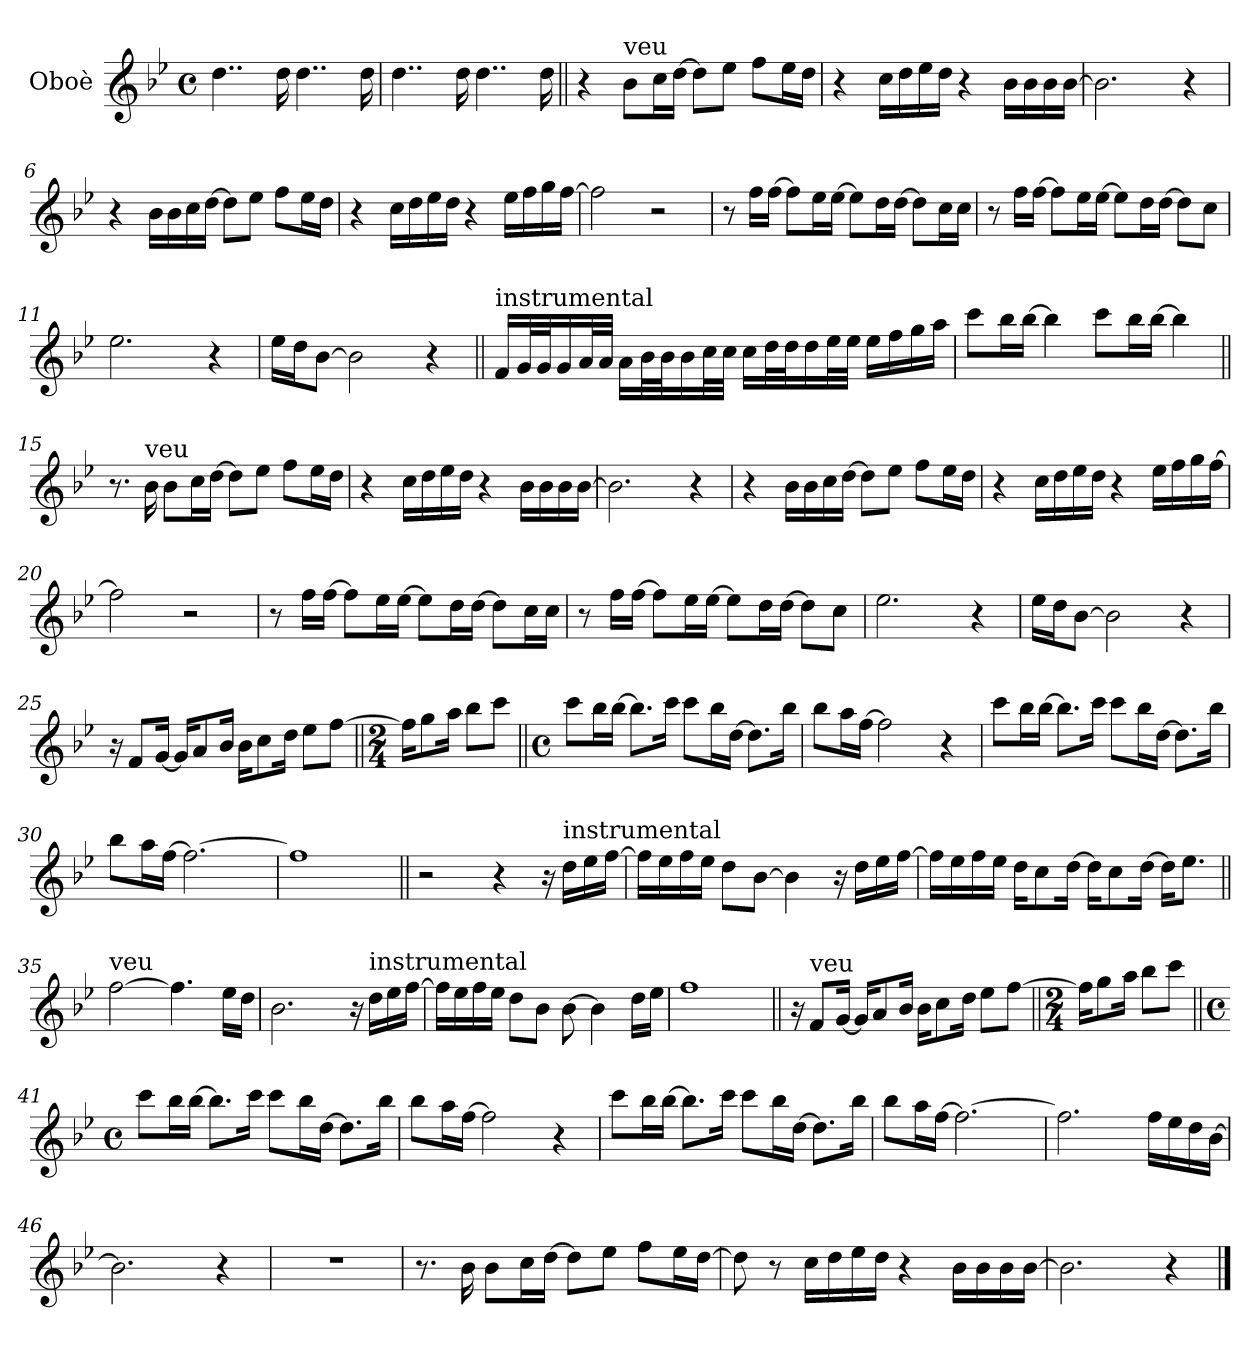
**kern
*part1
*staff1
*I"Oboè
*I'Ob.
*clefG2
*k[b-e-]
*M4/4
*met(c)
=1
4..dd\
16dd\
4..dd\
16dd\
=2
4..dd\
16dd\
4..dd\
16dd\
=3||
4r
!LO:TX:a:t=veu
8b-\L
16cc\L
[16dd\JJ
8dd\L]
8ee-\J
8ff\L
16ee-\L
16dd\JJ
=4
4r
16cc\LL
16dd\
16ee-\
16dd\JJ
4r
16b-\LL
16b-\
16b-\
[16b-\JJ
=5
2.b-\]
4r
=6
4r
16b-\LL
16b-\
16cc\
[16dd\JJ
8dd\L]
8ee-\J
8ff\L
16ee-\L
16dd\JJ
!!LO:LB:g=z
=7
4r
16cc\LL
16dd\
16ee-\
16dd\JJ
4r
16ee-\LL
16ff\
16gg\
[16ff\JJ
=8
2ff\]
2r
=9
8r
16ff\LL
[16ff\JJ
8ff\L]
16ee-\L
[16ee-\JJ
8ee-\L]
16dd\L
[16dd\JJ
8dd\L]
16cc\L
16cc\JJ
=10
8r
16ff\LL
[16ff\JJ
8ff\L]
16ee-\L
[16ee-\JJ
8ee-\L]
16dd\L
[16dd\JJ
8dd\L]
8cc\J
=11
2.ee-\
4r
=12
16ee-\LL
16dd\J
[8b-\J
2b-\]
4r
!!LO:LB:g=z
=13||
!LO:TX:a:t=instrumental
16f/LL
32g/L
32g/J
16g/
32a/L
32a/JJJ
16a\LL
32b-\L
32b-\J
16b-\
32cc\L
32cc\JJJ
16cc\LL
32dd\L
32dd\J
16dd\
32ee-\L
32ee-\JJJ
16ee-\LL
16ff\
16gg\
16aa\JJ
=14
8ccc\L
16bb-\L
[16bb-\JJ
4bb-\]
8ccc\L
16bb-\L
[16bb-\JJ
4bb-\]
=15||
8.r
!LO:TX:a:t=veu
16b-\
8b-\L
16cc\L
[16dd\JJ
8dd\L]
8ee-\J
8ff\L
16ee-\L
16dd\JJ
!!LO:LB:g=z
=16
4r
16cc\LL
16dd\
16ee-\
16dd\JJ
4r
16b-\LL
16b-\
16b-\
[16b-\JJ
=17
2.b-\]
4r
=18
4r
16b-\LL
16b-\
16cc\
[16dd\JJ
8dd\L]
8ee-\J
8ff\L
16ee-\L
16dd\JJ
=19
4r
16cc\LL
16dd\
16ee-\
16dd\JJ
4r
16ee-\LL
16ff\
16gg\
[16ff\JJ
=20
2ff\]
2r
!!LO:LB:g=z
=21
8r
16ff\LL
[16ff\JJ
8ff\L]
16ee-\L
[16ee-\JJ
8ee-\L]
16dd\L
[16dd\JJ
8dd\L]
16cc\L
16cc\JJ
=22
8r
16ff\LL
[16ff\JJ
8ff\L]
16ee-\L
[16ee-\JJ
8ee-\L]
16dd\L
[16dd\JJ
8dd\L]
8cc\J
=23
2.ee-\
4r
=24
16ee-\LL
16dd\J
[8b-\J
2b-\]
4r
=25
16r
8f/L
[16g/Jk
16g/KL]
8a/
16b-/Jk
16b-\KL
8cc\
16dd\Jk
8ee-\L
[8ff\J
!!LO:LB:g=z
=26||
*M2/4
16ff\KL]
8gg\
16aa\Jk
8bb-\L
8ccc\J
=27||
*M4/4
*met(c)
8ccc\L
16bb-\L
[16bb-\JJ
8.bb-\L]
16ccc\Jk
8ccc\L
16bb-\L
[16dd\JJ
8.dd\L]
16bb-\Jk
=28
8bb-\L
16aa\L
[16ff\JJ
2ff\]
4r
=29
8ccc\L
16bb-\L
[16bb-\JJ
8.bb-\L]
16ccc\Jk
8ccc\L
16bb-\L
[16dd\JJ
8.dd\L]
16bb-\Jk
=30
8bb-\L
16aa\L
[16ff\JJ
2.ff\_
!!LO:LB:g=z
=31
1ff]
=32||
2r
4r
16r
!LO:TX:a:t=instrumental
16dd\LL
16ee-\
[16ff\JJ
=33
16ff\LL]
16ee-\
16ff\
16ee-\JJ
8dd\L
[8b-\J
4b-\]
16r
16dd\LL
16ee-\
[16ff\JJ
=34
16ff\LL]
16ee-\
16ff\
16ee-\JJ
16dd\KL
8cc\
[16dd\Jk
16dd\KL]
8cc\
[16dd\Jk
16dd\KL]
8.ee-\J
=35||
!LO:TX:a:t=veu
[2ff\
4.ff\]
16ee-\LL
16dd\JJ
=36
2.b-\
16r
!LO:TX:a:t=instrumental
16dd\LL
16ee-\
[16ff\JJ
!!LO:LB:g=z
=37
16ff\LL]
16ee-\
16ff\
16ee-\JJ
8dd\L
8b-\J
[8b-\
4b-\]
16dd\LL
16ee-\JJ
=38
1ff
=39||
16r
!LO:TX:a:t=veu
8f/L
[16g/Jk
16g/KL]
8a/
16b-/Jk
16b-\KL
8cc\
16dd\Jk
8ee-\L
[8ff\J
=40||
*M2/4
16ff\KL]
8gg\
16aa\Jk
8bb-\L
8ccc\J
=41||
*M4/4
*met(c)
8ccc\L
16bb-\L
[16bb-\JJ
8.bb-\L]
16ccc\Jk
8ccc\L
16bb-\L
[16dd\JJ
8.dd\L]
16bb-\Jk
!!LO:LB:g=z
=42
8bb-\L
16aa\L
[16ff\JJ
2ff\]
4r
=43
8ccc\L
16bb-\L
[16bb-\JJ
8.bb-\L]
16ccc\Jk
8ccc\L
16bb-\L
[16dd\JJ
8.dd\L]
16bb-\Jk
=44
8bb-\L
16aa\L
[16ff\JJ
2.ff\_
=45
2.ff\]
16ff\LL
16ee-\
16dd\
[16b-\JJ
=46
2.b-\]
4r
=47
1r
=48
8.r
16b-\
8b-\L
16cc\L
[16dd\JJ
8dd\L]
8ee-\J
8ff\L
16ee-\L
[16dd\JJ
!!LO:LB:g=z
=49
8dd\]
8r
16cc\LL
16dd\
16ee-\
16dd\JJ
4r
16b-\LL
16b-\
16b-\
[16b-\JJ
=50
2.b-\]
4r
==
*-
